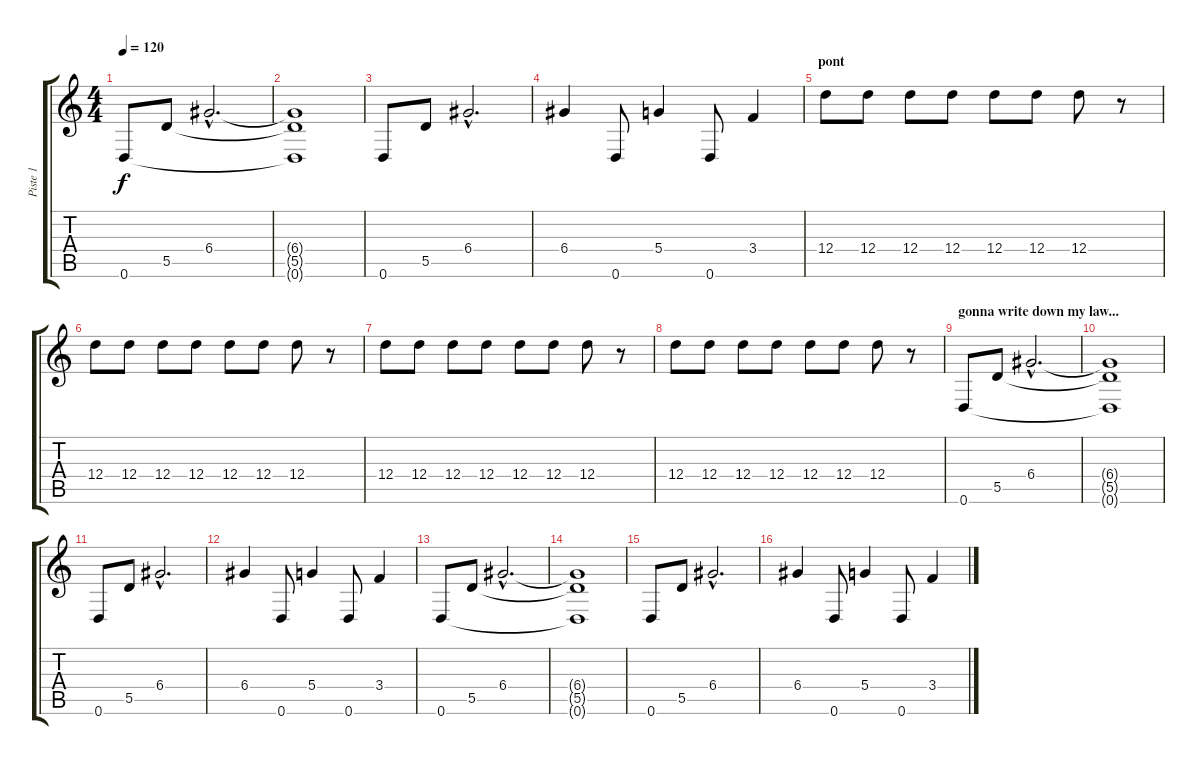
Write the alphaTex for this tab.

\track ("Piste 1" "Piste 1") {instrument distortionguitar}
\staff {score tabs}
\tuning (E4 B3 G3 D3 A2 D2) {hide}
\ts (4 4)
\tempo 120
\clef g2
\ks c
0.6.8{dy f instrument electricguitarclean} 5.5.8 6.4{hac}.2{d} |
(6.4{t} 5.5{t} 0.6{t}).1 |
0.6.8 5.5.8 6.4{hac}.2{d} |
6.4.4 0.6.8 5.4.4 0.6.8 3.4.4 |
\section ("" "pont")
12.4.8{instrument distortionguitar} 12.4.8 12.4.8 12.4.8 12.4.8 12.4.8 12.4.8 r.8 |
12.4.8 12.4.8 12.4.8 12.4.8 12.4.8 12.4.8 12.4.8 r.8 |
12.4.8 12.4.8 12.4.8 12.4.8 12.4.8 12.4.8 12.4.8 r.8 |
12.4.8 12.4.8 12.4.8 12.4.8 12.4.8 12.4.8 12.4.8 r.8 |
\section ("" "gonna write down my law...")
0.6.8{instrument electricguitarclean} 5.5.8 6.4{hac}.2{d} |
(6.4{t} 5.5{t} 0.6{t}).1 |
0.6.8 5.5.8 6.4{hac}.2{d} |
6.4.4 0.6.8 5.4.4 0.6.8 3.4.4 |
0.6.8{instrument electricguitarclean} 5.5.8 6.4{hac}.2{d} |
(6.4{t} 5.5{t} 0.6{t}).1 |
0.6.8 5.5.8 6.4{hac}.2{d} |
6.4.4 0.6.8 5.4.4 0.6.8 3.4.4
